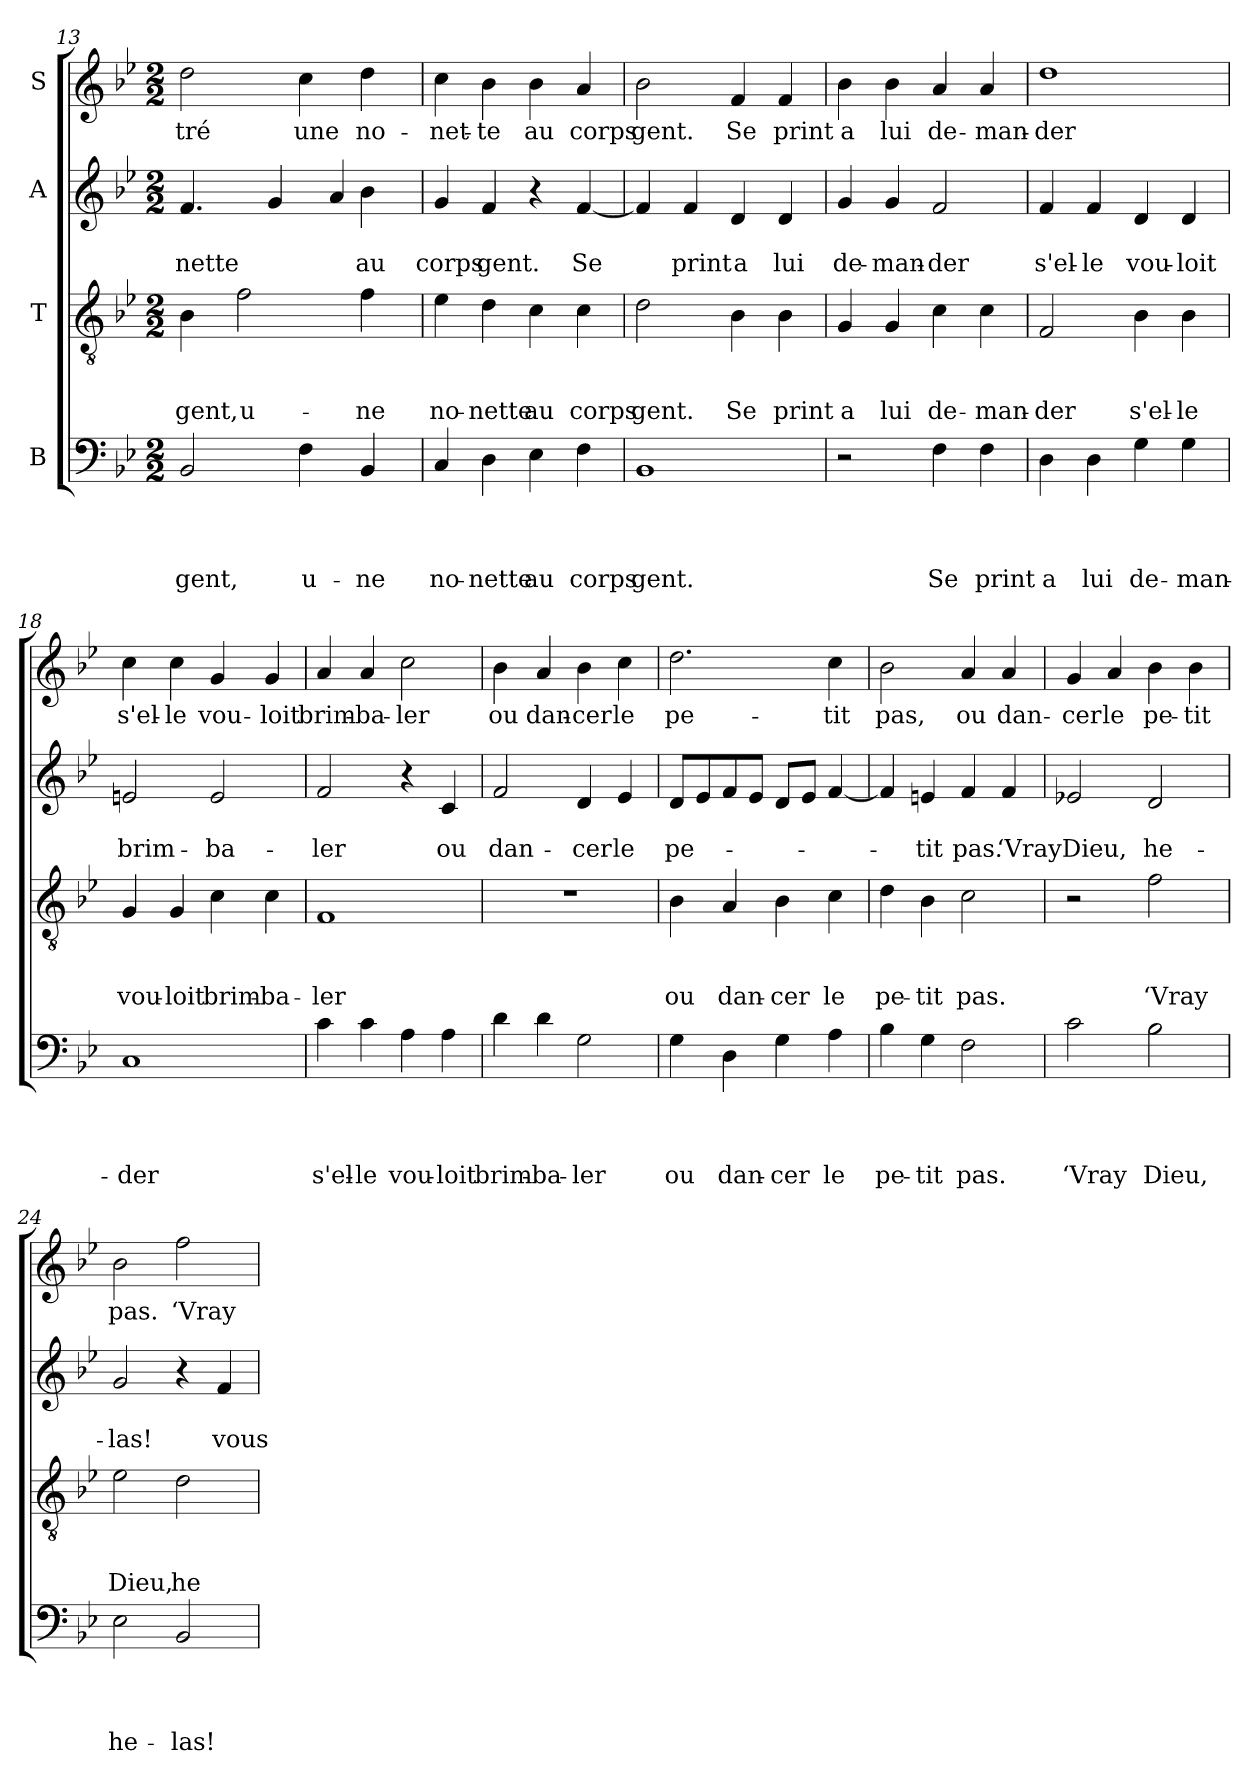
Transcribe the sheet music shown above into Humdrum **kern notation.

**kern	**text	**text	**text	**text	**kern	**text	**text	**text	**kern	**text	**text	**kern	**text
*part4	*part4	*part4	*part4	*part4	*part3	*part3	*part3	*part3	*part2	*part2	*part2	*part1	*part1
*staff4	*staff4	*staff4	*staff4	*staff4	*staff3	*staff3	*staff3	*staff3	*staff2	*staff2	*staff2	*staff1	*staff1
*I"B	*	*	*	*	*I"T	*	*	*	*I"A	*	*	*I"S	*
*clefF4	*	*	*	*	*clefGv2	*	*	*	*clefG2	*	*	*clefG2	*
*k[b-e-]	*	*	*	*	*k[b-e-]	*	*	*	*k[b-e-]	*	*	*k[b-e-]	*
*B-:	*	*	*	*	*B-:	*	*	*	*B-:	*	*	*B-:	*
*M2/2	*	*	*	*	*M2/2	*	*	*	*M2/2	*	*	*M2/2	*
=13	=13	=13	=13	=13	=13	=13	=13	=13	=13	=13	=13	=13	=13
!	!	!	!	!LO:LY:b	!	!	!	!LO:LY:b	!	!	!LO:LY:b	!	!LO:LY:b
*	*	*	*	*	*	*	*	*	*^	*	*	*	*
2BB-/	.	.	.	gent,	4B-\	.	.	gent,	4.f/	2.ryy	.	-nette	2dd\	-tré
!	!	!	!	!	!	!	!	!LO:LY:b	!	!	!	!	!	!
.	.	.	.	.	2f\	.	.	u-	.	.	.	.	.	.
.	.	.	.	.	.	.	.	.	4g/	.	.	.	.	.
!	!	!	!	!LO:LY:b	!	!	!	!	!	!	!	!	!	!LO:LY:b
4F\	.	.	.	u-	.	.	.	.	.	.	.	.	4cc\	une
.	.	.	.	.	.	.	.	.	4a/	.	.	.	.	.
!	!	!	!	!LO:LY:b	!	!	!	!LO:LY:b	!	!	!	!LO:LY:b	!	!LO:LY:b
4BB-/	.	.	.	-ne	4f\	.	.	-ne	.	4b-\	.	au	4dd\	no-
.	.	.	.	.	.	.	.	.	8ryy	.	.	.	.	.
*	*	*	*	*	*	*	*	*	*v	*v	*	*	*	*
=14!	=14!	=14!	=14!	=14!	=14!	=14!	=14!	=14!	=14!	=14!	=14!	=14!	=14!
!	!	!	!	!LO:LY:b	!	!	!	!LO:LY:b	!	!	!LO:LY:b	!	!LO:LY:b
4C/	.	.	.	no-	4e-\	.	.	no-	4g/	.	corps	4cc\	-net-
!	!	!	!	!LO:LY:b	!	!	!	!LO:LY:b	!	!	!LO:LY:b	!	!LO:LY:b
4D\	.	.	.	-nette	4d\	.	.	-nette	4f/	.	gent.	4b-\	-te
!	!	!	!	!LO:LY:b	!	!	!	!LO:LY:b	!	!	!	!	!LO:LY:b
4E-\	.	.	.	au	4c\	.	.	au	4r	.	.	4b-\	au
!	!	!	!	!LO:LY:b	!	!	!	!LO:LY:b	!	!	!LO:LY:b	!	!LO:LY:b
4F\	.	.	.	corps	4c\	.	.	corps	[<4f/	.	Se	4a/	corps
!!LO:LB:g=z
=15	=15	=15	=15	=15	=15	=15	=15	=15	=15	=15	=15	=15	=15
!	!	!	!	!LO:LY:b	!	!	!	!LO:LY:b	!	!	!	!	!LO:LY:b
1BB-	.	.	.	gent.	2d\	.	.	gent.	4f/]	.	.	2b-\	gent.
!	!	!	!	!	!	!	!	!	!	!	!LO:LY:b	!	!
.	.	.	.	.	.	.	.	.	4f/	.	print	.	.
!	!	!	!	!	!	!	!	!LO:LY:b	!	!	!LO:LY:b	!	!LO:LY:b
.	.	.	.	.	4B-\	.	.	Se	4d/	.	a	4f/	Se
!	!	!	!	!	!	!	!	!LO:LY:b	!	!	!LO:LY:b	!	!LO:LY:b
.	.	.	.	.	4B-\	.	.	print	4d/	.	lui	4f/	print
=16!	=16!	=16!	=16!	=16!	=16!	=16!	=16!	=16!	=16!	=16!	=16!	=16!	=16!
!	!	!	!	!	!	!	!	!LO:LY:b	!	!	!LO:LY:b	!	!LO:LY:b
2r	.	.	.	.	4G/	.	.	a	4g/	.	de-	4b-\	a
!	!	!	!	!	!	!	!	!LO:LY:b	!	!	!LO:LY:b	!	!LO:LY:b
.	.	.	.	.	4G/	.	.	lui	4g/	.	-man-	4b-\	lui
!	!	!	!	!LO:LY:b	!	!	!	!LO:LY:b	!	!	!LO:LY:b	!	!LO:LY:b
4F\	.	.	.	Se	4c\	.	.	de-	2f/	.	-der	4a/	de-
!	!	!	!	!LO:LY:b	!	!	!	!LO:LY:b	!	!	!	!	!LO:LY:b
4F\	.	.	.	print	4c\	.	.	-man-	.	.	.	4a/	-man-
=17!	=17!	=17!	=17!	=17!	=17!	=17!	=17!	=17!	=17!	=17!	=17!	=17!	=17!
!	!	!	!	!LO:LY:b	!	!	!	!LO:LY:b	!	!	!LO:LY:b	!	!LO:LY:b
4D\	.	.	.	a	2F/	.	.	-der	4f/	.	s'el-	1dd	-der
!	!	!	!	!LO:LY:b	!	!	!	!	!	!	!LO:LY:b	!	!
4D\	.	.	.	lui	.	.	.	.	4f/	.	-le	.	.
!	!	!	!	!LO:LY:b	!	!	!	!LO:LY:b	!	!	!LO:LY:b	!	!
4G\	.	.	.	de-	4B-\	.	.	s'el-	4d/	.	vou-	.	.
!	!	!	!	!LO:LY:b	!	!	!	!LO:LY:b	!	!	!LO:LY:b	!	!
4G\	.	.	.	-man-	4B-\	.	.	-le	4d/	.	-loit	.	.
=18!	=18!	=18!	=18!	=18!	=18!	=18!	=18!	=18!	=18!	=18!	=18!	=18!	=18!
!	!	!	!	!LO:LY:b	!	!	!	!LO:LY:b	!	!	!LO:LY:b	!	!LO:LY:b
1C	.	.	.	-der	4G/	.	.	vou-	2en/	.	brim-	4cc\	s'el-
!	!	!	!	!	!	!	!	!LO:LY:b	!	!	!	!	!LO:LY:b
.	.	.	.	.	4G/	.	.	-loit	.	.	.	4cc\	-le
!	!	!	!	!	!	!	!	!LO:LY:b	!	!	!LO:LY:b	!	!LO:LY:b
.	.	.	.	.	4c\	.	.	brim-	2e/	.	-ba-	4g/	vou-
!	!	!	!	!	!	!	!	!LO:LY:b	!	!	!	!	!LO:LY:b
.	.	.	.	.	4c\	.	.	-ba-	.	.	.	4g/	-loit
=19!	=19!	=19!	=19!	=19!	=19!	=19!	=19!	=19!	=19!	=19!	=19!	=19!	=19!
!	!	!	!	!LO:LY:b	!	!	!	!LO:LY:b	!	!	!LO:LY:b	!	!LO:LY:b
4c\	.	.	.	s'el-	1F	.	.	-ler	2f/	.	-ler	4a/	brim-
!	!	!	!	!LO:LY:b	!	!	!	!	!	!	!	!	!LO:LY:b
4c\	.	.	.	-le	.	.	.	.	.	.	.	4a/	-ba-
!	!	!	!	!LO:LY:b	!	!	!	!	!	!	!	!	!LO:LY:b
4A\	.	.	.	vou-	.	.	.	.	4r	.	.	2cc\	-ler
!	!	!	!	!LO:LY:b	!	!	!	!	!	!	!LO:LY:b	!	!
4A\	.	.	.	-loit	.	.	.	.	4c/	.	ou	.	.
=20!	=20!	=20!	=20!	=20!	=20!	=20!	=20!	=20!	=20!	=20!	=20!	=20!	=20!
!	!	!	!	!LO:LY:b	!	!	!	!	!	!	!LO:LY:b	!	!LO:LY:b
4d\	.	.	.	brim-	1r	.	.	.	2f/	.	dan-	4b-\	ou
!	!	!	!	!LO:LY:b	!	!	!	!	!	!	!	!	!LO:LY:b
4d\	.	.	.	-ba-	.	.	.	.	.	.	.	4a/	dan-
!	!	!	!	!LO:LY:b	!	!	!	!	!	!	!LO:LY:b	!	!LO:LY:b
2G\	.	.	.	-ler	.	.	.	.	4d/	.	-cer	4b-\	-cer
!	!	!	!	!	!	!	!	!	!	!	!LO:LY:b	!	!LO:LY:b
.	.	.	.	.	.	.	.	.	4e-/	.	le	4cc\	le
!!LO:PB:g=z
=21	=21	=21	=21	=21	=21	=21	=21	=21	=21	=21	=21	=21	=21
!	!	!	!	!LO:LY:b	!	!	!	!LO:LY:b	!	!	!LO:LY:b	!	!LO:LY:b
4G\	.	.	.	ou	4B-\	.	.	ou	8d/L	.	pe-	2.dd\	pe-
.	.	.	.	.	.	.	.	.	8e-/	.	.	.	.
!	!	!	!	!LO:LY:b	!	!	!	!LO:LY:b	!	!	!	!	!
4D\	.	.	.	dan-	4A/	.	.	dan-	8f/	.	.	.	.
.	.	.	.	.	.	.	.	.	8e-/J	.	.	.	.
!	!	!	!	!LO:LY:b	!	!	!	!LO:LY:b	!	!	!	!	!
4G\	.	.	.	-cer	4B-\	.	.	-cer	8d/L	.	.	.	.
.	.	.	.	.	.	.	.	.	8e-/J	.	.	.	.
!	!	!	!	!LO:LY:b	!	!	!	!LO:LY:b	!	!	!	!	!LO:LY:b
4A\	.	.	.	le	4c\	.	.	le	[<4f/	.	.	4cc\	-tit
=22	=22	=22	=22	=22	=22	=22	=22	=22	=22	=22	=22	=22	=22
!	!	!	!	!LO:LY:b	!	!	!	!LO:LY:b	!	!	!	!	!LO:LY:b
4B-\	.	.	.	pe-	4d\	.	.	pe-	4f/]	.	.	2b-\	pas,
!	!	!	!	!LO:LY:b	!	!	!	!LO:LY:b	!	!	!LO:LY:b	!	!
4G\	.	.	.	-tit	4B-\	.	.	-tit	4en/	.	-tit	.	.
!	!	!	!	!LO:LY:b	!	!	!	!LO:LY:b	!	!	!LO:LY:b	!	!LO:LY:b
2F\	.	.	.	pas.	2c\	.	.	pas.	4f/	.	pas.	4a/	ou
!	!	!	!	!	!	!	!	!	!	!	!LO:LY:b	!	!LO:LY:b
.	.	.	.	.	.	.	.	.	4f/	.	‘Vray	4a/	dan-
=23	=23	=23	=23	=23	=23	=23	=23	=23	=23	=23	=23	=23	=23
!	!	!	!	!LO:LY:b	!	!	!	!	!	!	!LO:LY:b	!	!LO:LY:b
2c\	.	.	.	‘Vray	2r	.	.	.	2e-X/	.	Dieu,	4g/	-cer
!	!	!	!	!	!	!	!	!	!	!	!	!	!LO:LY:b
.	.	.	.	.	.	.	.	.	.	.	.	4a/	le
!	!	!	!	!LO:LY:b	!	!	!	!LO:LY:b	!	!	!LO:LY:b	!	!LO:LY:b
2B-\	.	.	.	Dieu,	2f\	.	.	‘Vray	2d/	.	he-	4b-\	pe-
!	!	!	!	!	!	!	!	!	!	!	!	!	!LO:LY:b
.	.	.	.	.	.	.	.	.	.	.	.	4b-\	-tit
=24	=24	=24	=24	=24	=24	=24	=24	=24	=24	=24	=24	=24	=24
!	!	!	!	!LO:LY:b	!	!	!	!LO:LY:b	!	!	!LO:LY:b	!	!LO:LY:b
2E-\	.	.	.	he-	2e-\	.	.	Dieu,	2g/	.	-las!	2b-\	pas.
!	!	!	!	!LO:LY:b	!	!	!	!LO:LY:b	!	!	!	!	!LO:LY:b
2BB-/	.	.	.	-las!	2d\	.	.	he-	4r	.	.	2ff\	‘Vray
!	!	!	!	!	!	!	!	!	!	!	!LO:LY:b	!	!
.	.	.	.	.	.	.	.	.	4f/	.	vous	.	.
=	=	=	=	=	=	=	=	=	=	=	=	=	=
*-	*-	*-	*-	*-	*-	*-	*-	*-	*-	*-	*-	*-	*-
